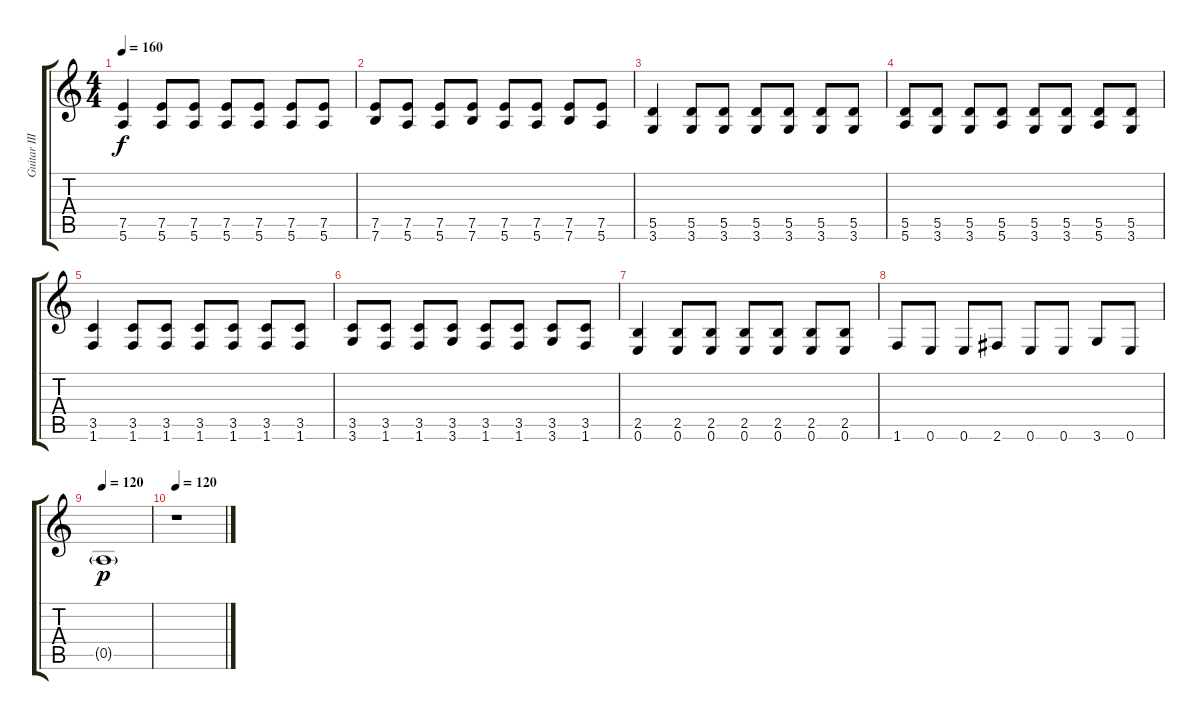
\track ("Guitar III" "Guitar III") {instrument overdrivenguitar}
\staff {score tabs}
\tuning (E4 B3 G3 D3 A2 E2) {hide}
\ts (4 4)
\tempo 160
\clef g2
\ks c
(7.5 5.6).4{dy f} (7.5 5.6).8 (7.5 5.6).8 (7.5 5.6).8 (7.5 5.6).8 (7.5 5.6).8 (7.5 5.6).8 |
(7.5 7.6).8 (7.5 5.6).8 (7.5 5.6).8 (7.5 7.6).8 (7.5 5.6).8 (7.5 5.6).8 (7.5 7.6).8 (7.5 5.6).8 |
(5.5 3.6).4 (5.5 3.6).8 (5.5 3.6).8 (5.5 3.6).8 (5.5 3.6).8 (5.5 3.6).8 (5.5 3.6).8 |
(5.5 5.6).8 (5.5 3.6).8 (5.5 3.6).8 (5.5 5.6).8 (5.5 3.6).8 (5.5 3.6).8 (5.5 5.6).8 (5.5 3.6).8 |
(3.5 1.6).4 (3.5 1.6).8 (3.5 1.6).8 (3.5 1.6).8 (3.5 1.6).8 (3.5 1.6).8 (3.5 1.6).8 |
(3.5 3.6).8 (3.5 1.6).8 (3.5 1.6).8 (3.5 3.6).8 (3.5 1.6).8 (3.5 1.6).8 (3.5 3.6).8 (3.5 1.6).8 |
(2.5 0.6).4 (2.5 0.6).8 (2.5 0.6).8 (2.5 0.6).8 (2.5 0.6).8 (2.5 0.6).8 (2.5 0.6).8 |
1.6.8 0.6.8 0.6.8 2.6.8 0.6.8 0.6.8 3.6.8 0.6.8 |
\tempo 160
\tempo 120
0.5{g}.1{dy p} |
\tempo 120
r.1
